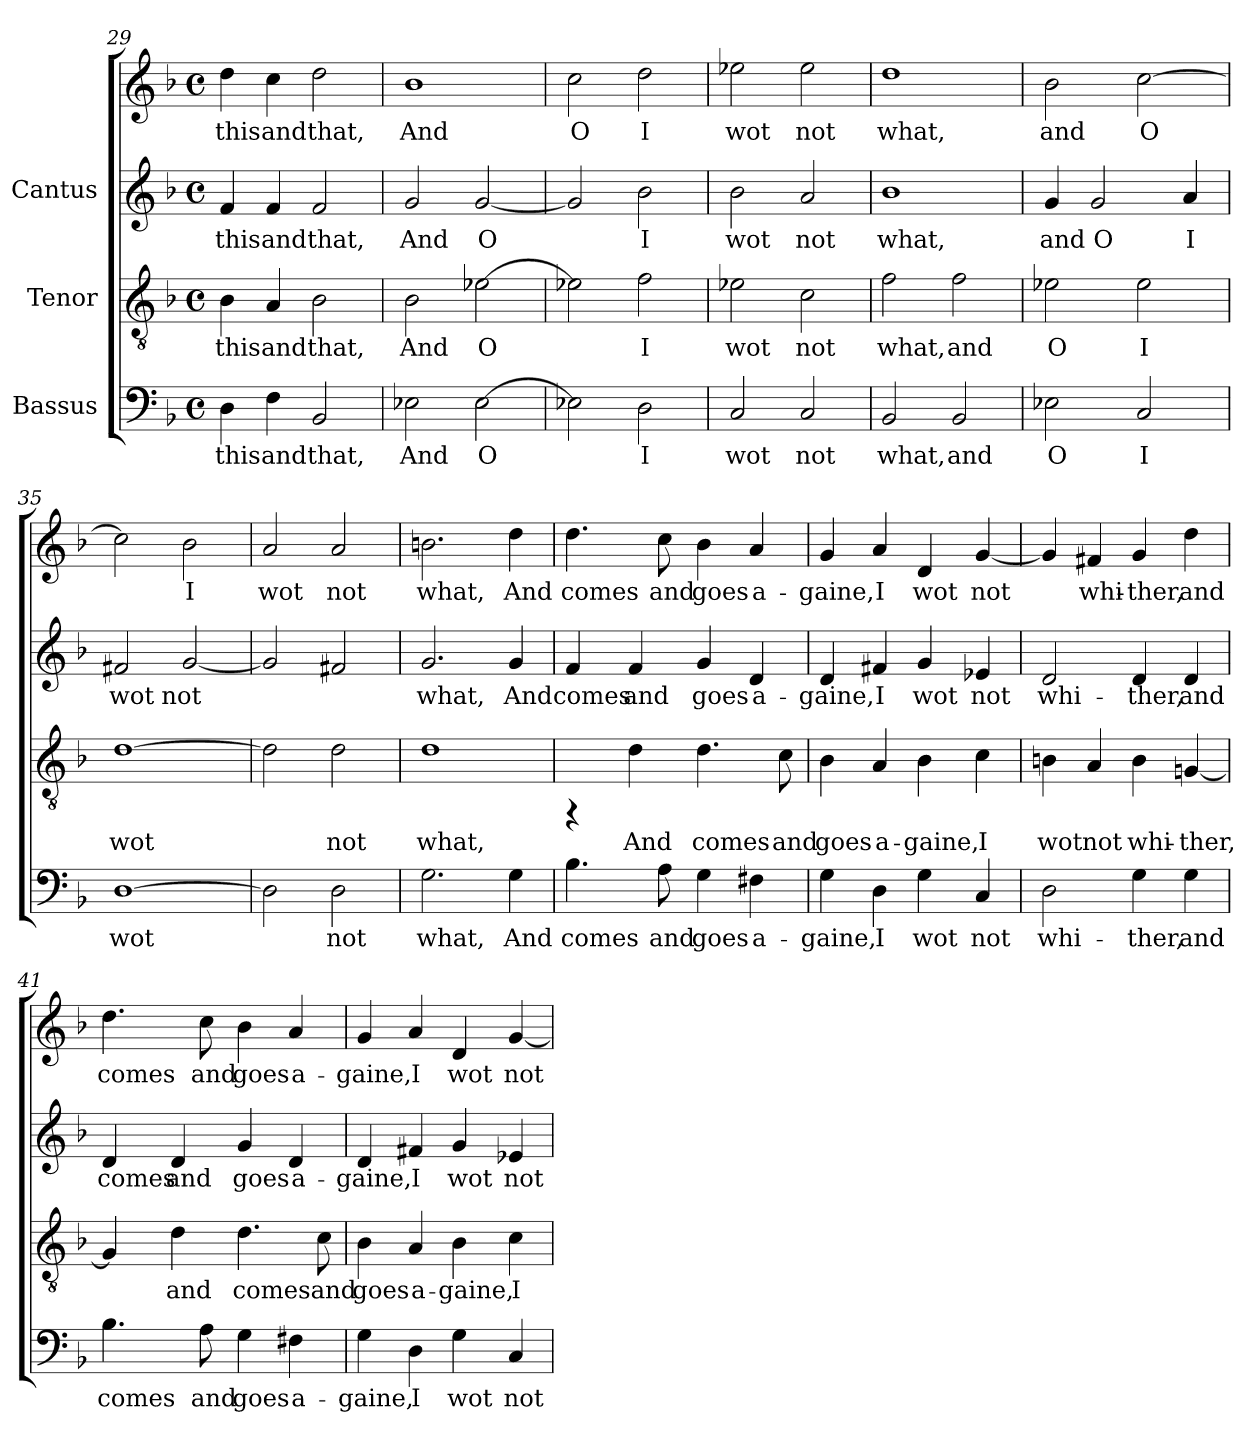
**kern	**text	**kern	**text	**kern	**text	**kern	**text
*part3	*part3	*part2	*part2	*part1	*part1	*part1	*part1
*staff4	*staff4	*staff3	*staff3	*staff2	*staff2	*staff1	*staff1
*I"Bassus	*	*I"Tenor	*	*I"Cantus	*	*	*
*clefF4	*	*clefGv2	*	*clefG2	*	*clefG2	*
*k[b-]	*	*k[b-]	*	*k[b-]	*	*k[b-]	*
*F:	*	*F:	*	*F:	*	*F:	*
*M4/4	*	*M4/4	*	*M4/4	*	*M4/4	*
*met(c)	*	*met(c)	*	*met(c)	*	*met(c)	*
=29	=29	=29	=29	=29	=29	=29	=29
!	!LO:LY:b:cj	!	!LO:LY:b:cj	!	!LO:LY:b:cj	!	!LO:LY:b:cj
4D\	this	4B-\	this	4f/	this	4dd\	this
!	!LO:LY:b:cj	!	!LO:LY:b:cj	!	!LO:LY:b:cj	!	!LO:LY:b:cj
4F\	and	4A/	and	4f/	and	4cc\	and
!	!LO:LY:b:cj	!	!LO:LY:b:cj	!	!LO:LY:b:cj	!	!LO:LY:b:cj
2BB-/	that,	2B-\	that,	2f/	that,	2dd\	that,
=30	=30	=30	=30	=30	=30	=30	=30
!	!LO:LY:b:cj	!	!LO:LY:b:cj	!	!LO:LY:b:cj	!	!LO:LY:b:cj
2E-X\	And	2B-\	And	2g/	And	1b-	And
!	!LO:LY:b:cj	!	!LO:LY:b:cj	!	!LO:LY:b:cj	!	!
[>2E-\	O	[>2e-X\	O	[<2g/	O	.	.
!!LO:LB:g=z
=31	=31	=31	=31	=31	=31	=31	=31
!	!LO:LY:b:cj	!	!LO:LY:b:cj	!	!LO:LY:b:cj	!	!LO:LY:b:cj
2E-X\]	.	2e-X\]	.	2g/]	.	2cc\	O
!	!LO:LY:b:cj	!	!LO:LY:b:cj	!	!LO:LY:b:cj	!	!LO:LY:b:cj
2D\	I	2f\	I	2b-\	I	2dd\	I
=32	=32	=32	=32	=32	=32	=32	=32
!	!LO:LY:b:cj	!	!LO:LY:b:cj	!	!LO:LY:b:cj	!	!LO:LY:b:cj
2C/	wot	2e-X\	wot	2b-\	wot	2ee-X\	wot
!	!LO:LY:b:cj	!	!LO:LY:b:cj	!	!LO:LY:b:cj	!	!LO:LY:b:cj
2C/	not	2c\	not	2a/	not	2ee-\	not
=33	=33	=33	=33	=33	=33	=33	=33
!	!LO:LY:b:cj	!	!LO:LY:b:cj	!	!LO:LY:b:cj	!	!LO:LY:b:cj
2BB-/	what,	2f\	what,	1b-	what,	1dd	what,
!	!LO:LY:b:cj	!	!LO:LY:b:cj	!	!	!	!
2BB-/	and	2f\	and	.	.	.	.
=34	=34	=34	=34	=34	=34	=34	=34
!	!LO:LY:b:cj	!	!LO:LY:b:cj	!	!LO:LY:b:cj	!	!LO:LY:b:cj
2E-X\	O	2e-X\	O	4g/	and	2b-\	and
!	!	!	!	!	!LO:LY:b:cj	!	!
.	.	.	.	2g/	O	.	.
!	!LO:LY:b:cj	!	!LO:LY:b:cj	!	!	!	!LO:LY:b:cj
2C/	I	2e-\	I	.	.	[>2cc\	O
!	!	!	!	!	!LO:LY:b:cj	!	!
.	.	.	.	4a/	I	.	.
=35	=35	=35	=35	=35	=35	=35	=35
!	!LO:LY:b:cj	!	!LO:LY:b:cj	!	!LO:LY:b:cj	!	!LO:LY:b:cj
[>1D	wot	[>1d	wot	2f#X/	wot	2cc\]	.
!	!	!	!	!	!LO:LY:b:cj	!	!LO:LY:b:cj
.	.	.	.	[<2g/	not	2b-\	I
=36	=36	=36	=36	=36	=36	=36	=36
!	!LO:LY:b:cj	!	!LO:LY:b:cj	!	!	!	!LO:LY:b:cj
2D\]	.	2d\]	.	2g/]	.	2a/	wot
!	!LO:LY:b:cj	!	!LO:LY:b:cj	!	!	!	!LO:LY:b:cj
2D\	not	2d\	not	2f#X/	.	2a/	not
=37	=37	=37	=37	=37	=37	=37	=37
!	!LO:LY:b:cj	!	!LO:LY:b:cj	!	!LO:LY:b:cj	!	!LO:LY:b:cj
2.G\	what,	1d	what,	2.g/	what,	2.bn\	what,
!	!LO:LY:b:cj	!	!	!	!LO:LY:b:cj	!	!LO:LY:b:cj
4G\	And	.	.	4g/	And	4dd\	And
!!LO:LB:g=z
=38	=38	=38	=38	=38	=38	=38	=38
!	!LO:LY:b:cj	!	!	!	!LO:LY:b:cj	!	!LO:LY:b:cj
4.B-\	comes	4rFF	.	4f/	-comes	4.dd\	comes
!	!	!	!LO:LY:b:cj	!	!LO:LY:b:cj	!	!
.	.	4d\	And	4f/	and	.	.
!	!LO:LY:b:cj	!	!	!	!	!	!LO:LY:b:cj
8A\	and	.	.	.	.	8cc\	and
!	!LO:LY:b:cj	!	!LO:LY:b:cj	!	!LO:LY:b:cj	!	!LO:LY:b:cj
4G\	goes	4.d\	comes	4g/	goes	4b-\	goes
!	!LO:LY:b:cj	!	!	!	!LO:LY:b:cj	!	!LO:LY:b:cj
4F#X\	a-	.	.	4d/	a-	4a/	a-
!	!	!	!LO:LY:b:cj	!	!	!	!
.	.	8c\	and	.	.	.	.
=39	=39	=39	=39	=39	=39	=39	=39
!	!LO:LY:b:cj	!	!LO:LY:b:cj	!	!LO:LY:b:cj	!	!LO:LY:b:cj
4G\	-gaine,	4B-\	goes	4d/	gaine,	4g/	-gaine,
!	!LO:LY:b:cj	!	!LO:LY:b:cj	!	!LO:LY:b:cj	!	!LO:LY:b:cj
4D\	I	4A/	a-	4f#X/	I	4a/	I
!	!LO:LY:b:cj	!	!LO:LY:b:cj	!	!LO:LY:b:cj	!	!LO:LY:b:cj
4G\	wot	4B-\	-gaine,	4g/	wot	4d/	wot
!	!LO:LY:b:cj	!	!LO:LY:b:cj	!	!LO:LY:b:cj	!	!LO:LY:b:cj
4C/	not	4c\	I	4e-X/	not	[<4g/	not
=40	=40	=40	=40	=40	=40	=40	=40
!	!LO:LY:b:cj	!	!LO:LY:b:cj	!	!LO:LY:b:cj	!	!LO:LY:b:cj
2D\	whi-	4Bn\	wot	2d/	whi-	4g/]	.
!	!	!	!LO:LY:b:cj	!	!	!	!LO:LY:b:cj
.	.	4A/	not	.	.	4f#X/	whi-
!	!LO:LY:b:cj	!	!LO:LY:b:cj	!	!LO:LY:b:cj	!	!LO:LY:b:cj
4G\	-ther,	4B\	whi-	4d/	-ther,	4g/	-ther,
!	!LO:LY:b:cj	!	!LO:LY:b:cj	!	!LO:LY:b:cj	!	!LO:LY:b:cj
4G\	and	[<4Gn/	-ther,	4d/	and	4dd\	and
=41	=41	=41	=41	=41	=41	=41	=41
!	!LO:LY:b:cj	!	!LO:LY:b:cj	!	!LO:LY:b:cj	!	!LO:LY:b:cj
4.B-\	comes	4G/]	.	4d/	-comes	4.dd\	comes
!	!	!	!LO:LY:b:cj	!	!LO:LY:b:cj	!	!
.	.	4d\	and	4d/	and	.	.
!	!LO:LY:b:cj	!	!	!	!	!	!LO:LY:b:cj
8A\	and	.	.	.	.	8cc\	and
!	!LO:LY:b:cj	!	!LO:LY:b:cj	!	!LO:LY:b:cj	!	!LO:LY:b:cj
4G\	goes	4.d\	comes	4g/	goes	4b-\	goes
!	!LO:LY:b:cj	!	!	!	!LO:LY:b:cj	!	!LO:LY:b:cj
4F#X\	a-	.	.	4d/	a-	4a/	a-
!	!	!	!LO:LY:b:cj	!	!	!	!
.	.	8c\	and	.	.	.	.
!!LO:PB:g=z
=42	=42	=42	=42	=42	=42	=42	=42
!	!LO:LY:b:cj	!	!LO:LY:b:cj	!	!LO:LY:b:cj	!	!LO:LY:b:cj
4G\	-gaine,	4B-\	goes	4d/	gaine,	4g/	-gaine,
!	!LO:LY:b:cj	!	!LO:LY:b:cj	!	!LO:LY:b:cj	!	!LO:LY:b:cj
4D\	I	4A/	a-	4f#X/	I	4a/	I
!	!LO:LY:b:cj	!	!LO:LY:b:cj	!	!LO:LY:b:cj	!	!LO:LY:b:cj
4G\	wot	4B-\	-gaine,	4g/	wot	4d/	wot
!	!LO:LY:b:cj	!	!LO:LY:b:cj	!	!LO:LY:b:cj	!	!LO:LY:b:cj
4C/	not	4c\	I	4e-X/	not	[<4g/	not
=	=	=	=	=	=	=	=
*-	*-	*-	*-	*-	*-	*-	*-
